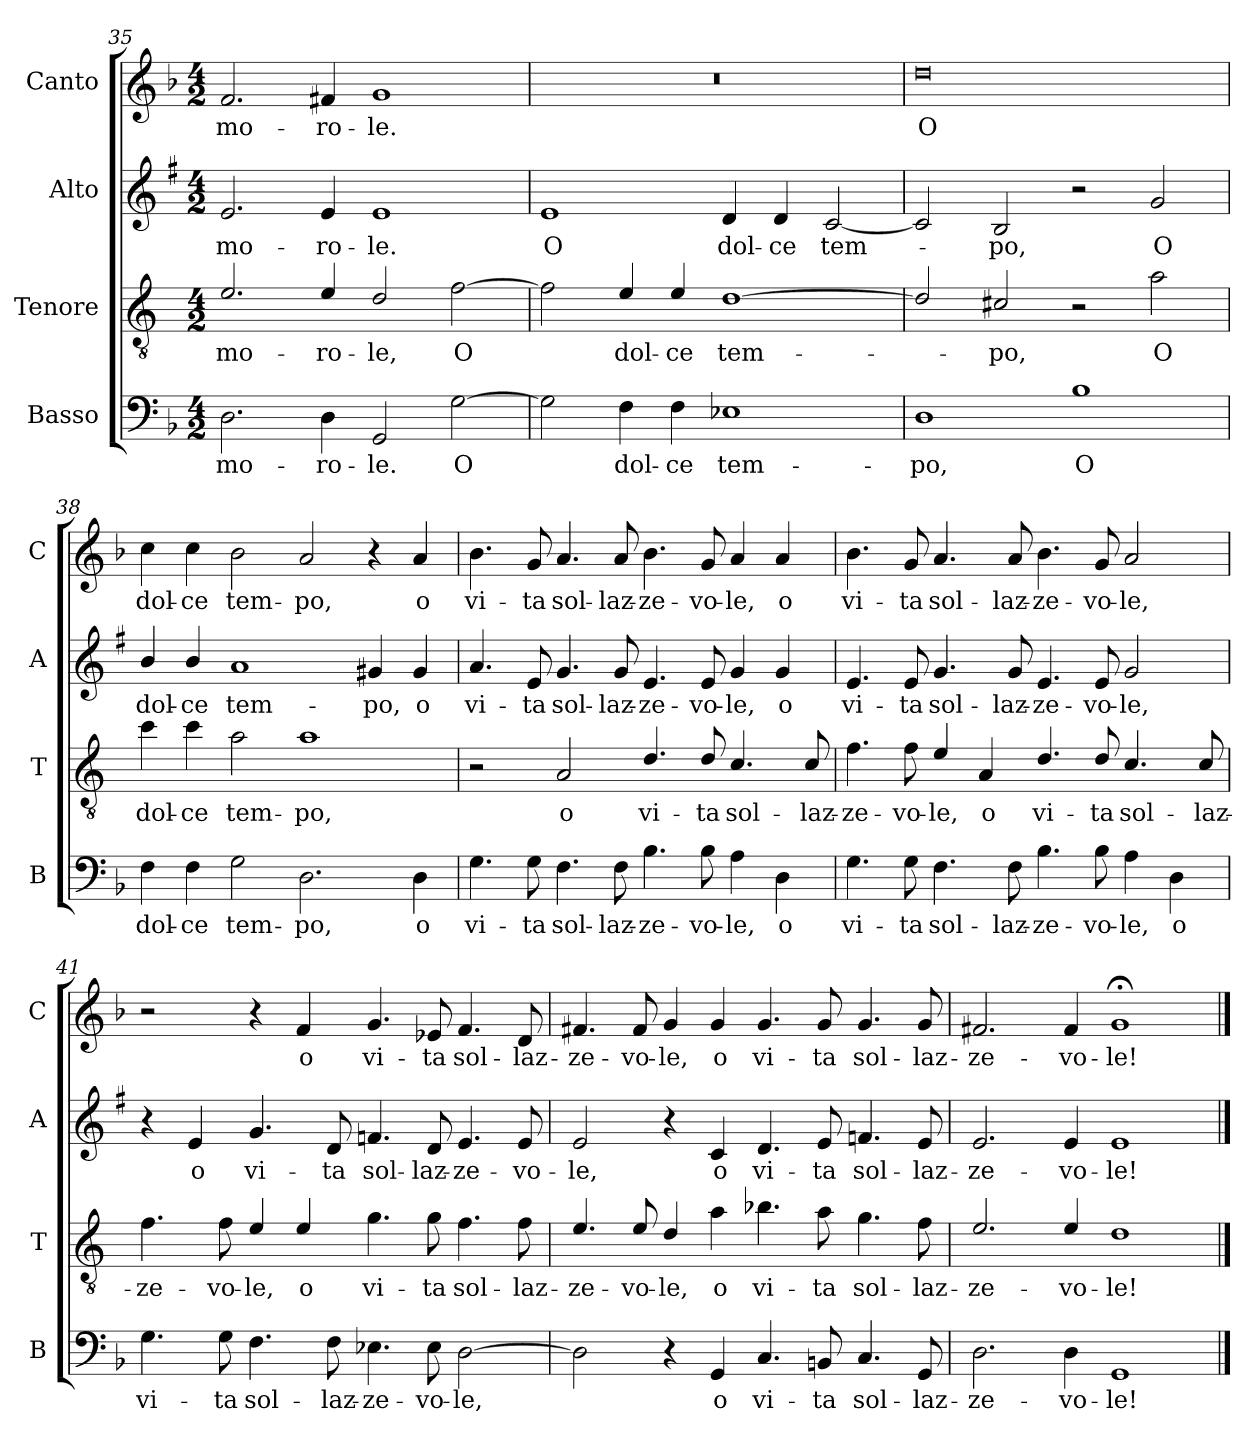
**kern	**text	**kern	**text	**kern	**text	**kern	**text
*part4	*part4	*part3	*part3	*part2	*part2	*part1	*part1
*staff4	*staff4	*staff3	*staff3	*staff2	*staff2	*staff1	*staff1
*I"Basso	*	*I"Tenore	*	*I"Alto	*	*I"Canto	*
*I'B	*	*I'T	*	*I'A	*	*I'C	*
*clefF4	*	*clefGv2	*	*clefG2	*	*clefG2	*
*	*	*ITrd4c7	*	*ITrd1c2	*	*	*
*k[b-]	*	*k[b-]	*	*k[b-]	*	*k[b-]	*
*F:	*	*F:	*	*F:	*	*F:	*
*M4/2	*	*M4/2	*	*M4/2	*	*M4/2	*
=35	=35	=35	=35	=35	=35	=35	=35
!	!LO:LY:b	!	!LO:LY:b	!	!LO:LY:b	!	!LO:LY:b
2.D\	mo-	2.A/	mo-	2.d/	mo-	2.f/	mo-
!	!LO:LY:b	!	!LO:LY:b	!	!LO:LY:b	!	!LO:LY:b
4D\	-ro-	4A/	-ro-	4d/	-ro-	4f#X/	-ro-
!	!LO:LY:b	!	!LO:LY:b	!	!LO:LY:b	!	!LO:LY:b
2GG/	-le.	2G/	-le,	1d	-le.	1g	-le.
!	!LO:LY:b	!	!LO:LY:b	!	!	!	!
[2G\	O	[2B-\	O	.	.	.	.
=36	=36	=36	=36	=36	=36	=36	=36
!	!	!	!	!	!LO:LY:b	!	!
2G\]	.	2B-\]	.	1d	O	0r	.
!	!LO:LY:b	!	!LO:LY:b	!	!	!	!
4F\	dol-	4A/	dol-	.	.	.	.
!	!LO:LY:b	!	!LO:LY:b	!	!	!	!
4F\	-ce	4A/	-ce	.	.	.	.
!	!LO:LY:b	!	!LO:LY:b	!	!LO:LY:b	!	!
1E-X	tem-	[1G	tem-	4c/	dol-	.	.
!	!	!	!	!	!LO:LY:b	!	!
.	.	.	.	4c/	-ce	.	.
!	!	!	!	!	!LO:LY:b	!	!
.	.	.	.	[2B-/	tem-	.	.
=37	=37	=37	=37	=37	=37	=37	=37
!	!LO:LY:b	!	!	!	!	!	!LO:LY:b
1D	-po,	2G/]	.	2B-/]	.	0dd	O
!	!	!	!LO:LY:b	!	!LO:LY:b	!	!
.	.	2F#X/	-po,	2A/	-po,	.	.
!	!LO:LY:b	!	!	!	!	!	!
1B-	O	2r	.	2r	.	.	.
!	!	!	!LO:LY:b	!	!LO:LY:b	!	!
.	.	2d\	O	2f/	O	.	.
!!LO:LB:g=z
=38	=38	=38	=38	=38	=38	=38	=38
!	!LO:LY:b	!	!LO:LY:b	!	!LO:LY:b	!	!LO:LY:b
4F\	dol-	4f\	dol-	4a/	dol-	4cc\	dol-
!	!LO:LY:b	!	!LO:LY:b	!	!LO:LY:b	!	!LO:LY:b
4F\	-ce	4f\	-ce	4a/	-ce	4cc\	-ce
!	!LO:LY:b	!	!LO:LY:b	!	!LO:LY:b	!	!LO:LY:b
2G\	tem-	2d\	tem-	1g	tem-	2b-\	tem-
!	!LO:LY:b	!	!LO:LY:b	!	!	!	!LO:LY:b
2.D\	-po,	1d	-po,	.	.	2a/	-po,
!	!	!	!	!	!LO:LY:b	!	!
.	.	.	.	4f#X/	-po,	4r	.
!	!LO:LY:b	!	!	!	!LO:LY:b	!	!LO:LY:b
4D\	o	.	.	4f#/	o	4a/	o
=39	=39	=39	=39	=39	=39	=39	=39
!	!LO:LY:b	!	!	!	!LO:LY:b	!	!LO:LY:b
4.G\	vi-	2r	.	4.g/	vi-	4.b-\	vi-
!	!LO:LY:b	!	!	!	!LO:LY:b	!	!LO:LY:b
8G\	-ta	.	.	8d/	-ta	8g/	-ta
!	!LO:LY:b	!	!LO:LY:b	!	!LO:LY:b	!	!LO:LY:b
4.F\	sol-	2D/	o	4.f/	sol-	4.a/	sol-
!	!LO:LY:b	!	!	!	!LO:LY:b	!	!LO:LY:b
8F\	-laz-	.	.	8f/	-laz-	8a/	-laz-
!	!LO:LY:b	!	!LO:LY:b	!	!LO:LY:b	!	!LO:LY:b
4.B-\	-ze-	4.G/	vi-	4.d/	-ze-	4.b-\	-ze-
!	!LO:LY:b	!	!LO:LY:b	!	!LO:LY:b	!	!LO:LY:b
8B-\	-vo-	8G/	-ta	8d/	-vo-	8g/	-vo-
!	!LO:LY:b	!	!LO:LY:b	!	!LO:LY:b	!	!LO:LY:b
4A\	-le,	4.F/	sol-	4f/	-le,	4a/	-le,
!	!LO:LY:b	!	!	!	!LO:LY:b	!	!LO:LY:b
4D\	o	.	.	4f/	o	4a/	o
!	!	!	!LO:LY:b	!	!	!	!
.	.	8F/	-laz-	.	.	.	.
=40	=40	=40	=40	=40	=40	=40	=40
!	!LO:LY:b	!	!LO:LY:b	!	!LO:LY:b	!	!LO:LY:b
4.G\	vi-	4.B-\	-ze-	4.d/	vi-	4.b-\	vi-
!	!LO:LY:b	!	!LO:LY:b	!	!LO:LY:b	!	!LO:LY:b
8G\	-ta	8B-\	-vo-	8d/	-ta	8g/	-ta
!	!LO:LY:b	!	!LO:LY:b	!	!LO:LY:b	!	!LO:LY:b
4.F\	sol-	4A/	-le,	4.f/	sol-	4.a/	sol-
!	!	!	!LO:LY:b	!	!	!	!
.	.	4D/	o	.	.	.	.
!	!LO:LY:b	!	!	!	!LO:LY:b	!	!LO:LY:b
8F\	-laz-	.	.	8f/	-laz-	8a/	-laz-
!	!LO:LY:b	!	!LO:LY:b	!	!LO:LY:b	!	!LO:LY:b
4.B-\	-ze-	4.G/	vi-	4.d/	-ze-	4.b-\	-ze-
!	!LO:LY:b	!	!LO:LY:b	!	!LO:LY:b	!	!LO:LY:b
8B-\	-vo-	8G/	-ta	8d/	-vo-	8g/	-vo-
!	!LO:LY:b	!	!LO:LY:b	!	!LO:LY:b	!	!LO:LY:b
4A\	-le,	4.F/	sol-	2f/	-le,	2a/	-le,
!	!LO:LY:b	!	!	!	!	!	!
4D\	o	.	.	.	.	.	.
!	!	!	!LO:LY:b	!	!	!	!
.	.	8F/	-laz-	.	.	.	.
!!LO:PB:g=z
=41	=41	=41	=41	=41	=41	=41	=41
!	!LO:LY:b	!	!LO:LY:b	!	!	!	!
4.G\	vi-	4.B-\	-ze-	4r	.	2r	.
!	!	!	!	!	!LO:LY:b	!	!
.	.	.	.	4d/	o	.	.
!	!LO:LY:b	!	!LO:LY:b	!	!	!	!
8G\	-ta	8B-\	-vo-	.	.	.	.
!	!LO:LY:b	!	!LO:LY:b	!	!LO:LY:b	!	!
4.F\	sol-	4A/	-le,	4.f/	vi-	4r	.
!	!	!	!LO:LY:b	!	!	!	!LO:LY:b
.	.	4A/	o	.	.	4f/	o
!	!LO:LY:b	!	!	!	!LO:LY:b	!	!
8F\	-laz-	.	.	8c/	-ta	.	.
!	!LO:LY:b	!	!LO:LY:b	!	!LO:LY:b	!	!LO:LY:b
4.E-X\	-ze-	4.c\	vi-	4.e-X/	sol-	4.g/	vi-
!	!LO:LY:b	!	!LO:LY:b	!	!LO:LY:b	!	!LO:LY:b
8E-\	-vo-	8c\	-ta	8c/	-laz-	8e-X/	-ta
!	!LO:LY:b	!	!LO:LY:b	!	!LO:LY:b	!	!LO:LY:b
[2D\	-le,	4.B-\	sol-	4.d/	-ze-	4.f/	sol-
!	!	!	!LO:LY:b	!	!LO:LY:b	!	!LO:LY:b
.	.	8B-\	-laz-	8d/	-vo-	8d/	-laz-
=42	=42	=42	=42	=42	=42	=42	=42
!	!	!	!LO:LY:b	!	!LO:LY:b	!	!LO:LY:b
2D\]	.	4.A/	-ze-	2d/	-le,	4.f#X/	-ze-
!	!	!	!LO:LY:b	!	!	!	!LO:LY:b
.	.	8A/	-vo-	.	.	8f#/	-vo-
!	!	!	!LO:LY:b	!	!	!	!LO:LY:b
4r	.	4G/	-le,	4r	.	4g/	-le,
!	!LO:LY:b	!	!LO:LY:b	!	!LO:LY:b	!	!LO:LY:b
4GG/	o	4d\	o	4B-/	o	4g/	o
!	!LO:LY:b	!	!LO:LY:b	!	!LO:LY:b	!	!LO:LY:b
4.C/	vi-	4.e-X\	vi-	4.c/	vi-	4.g/	vi-
!	!LO:LY:b	!	!LO:LY:b	!	!LO:LY:b	!	!LO:LY:b
8BBn/	-ta	8d\	-ta	8d/	-ta	8g/	-ta
!	!LO:LY:b	!	!LO:LY:b	!	!LO:LY:b	!	!LO:LY:b
4.C/	sol-	4.c\	sol-	4.e-X/	sol-	4.g/	sol-
!	!LO:LY:b	!	!LO:LY:b	!	!LO:LY:b	!	!LO:LY:b
8GG/	-laz-	8B-\	-laz-	8d/	-laz-	8g/	-laz-
=43	=43	=43	=43	=43	=43	=43	=43
!	!LO:LY:b	!	!LO:LY:b	!	!LO:LY:b	!	!LO:LY:b
2.D\	-ze-	2.A/	-ze-	2.d/	-ze-	2.f#X/	-ze-
!	!LO:LY:b	!	!LO:LY:b	!	!LO:LY:b	!	!LO:LY:b
4D\	-vo-	4A/	-vo-	4d/	-vo-	4f#/	-vo-
!	!LO:LY:b	!	!LO:LY:b	!	!LO:LY:b	!	!LO:LY:b
1GG	-le!	1G	-le!	1d	-le!	1g;<	-le!
==	==	==	==	==	==	==	==
*-	*-	*-	*-	*-	*-	*-	*-
